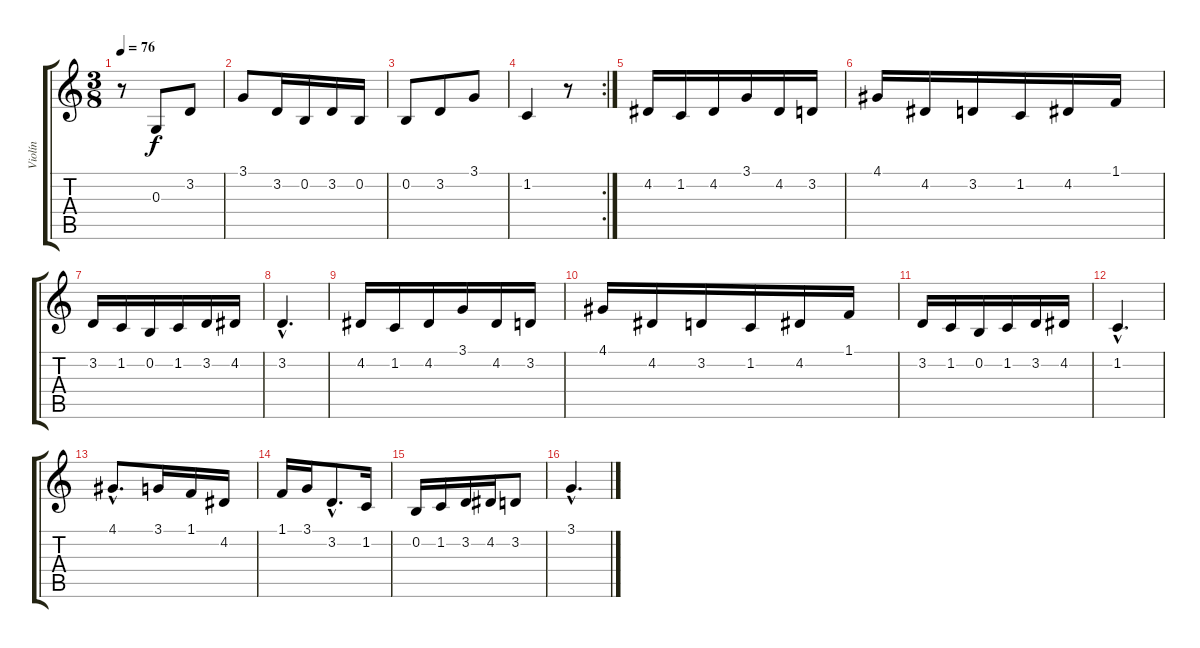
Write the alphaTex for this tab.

\track ("Violín" "Violín") {instrument violin}
\staff {score tabs}
\tuning (E4 B3 G3 D3 A2 E2) {hide}
\ts (3 8)
\tempo 76
\clef g2
\ks c
r.8{dy f} 0.3.8 3.2.8 |
3.1.8 3.2.16 0.2.16 3.2.16 0.2.16 |
0.2.8 3.2.8 3.1.8 |
\rc 2
1.2.4 r.8 |
4.2.16 1.2.16 4.2.16 3.1.16 4.2.16 3.2.16 |
4.1.16 4.2.16 3.2.16 1.2.16 4.2.16 1.1.16 |
3.2.16 1.2.16 0.2.16 1.2.16 3.2.16 4.2.16 |
3.2{hac}.4{d} |
4.2.16 1.2.16 4.2.16 3.1.16 4.2.16 3.2.16 |
4.1.16 4.2.16 3.2.16 1.2.16 4.2.16 1.1.16 |
3.2.16 1.2.16 0.2.16 1.2.16 3.2.16 4.2.16 |
1.2{hac}.4{d} |
4.1{hac}.8{d} 3.1.16 1.1.16 4.2.16 |
1.1.16 3.1.16 3.2{hac}.8{d} 1.2.16 |
0.2.16 1.2.16 3.2.16 4.2.16 3.2.8 |
3.1{hac}.4{d}
